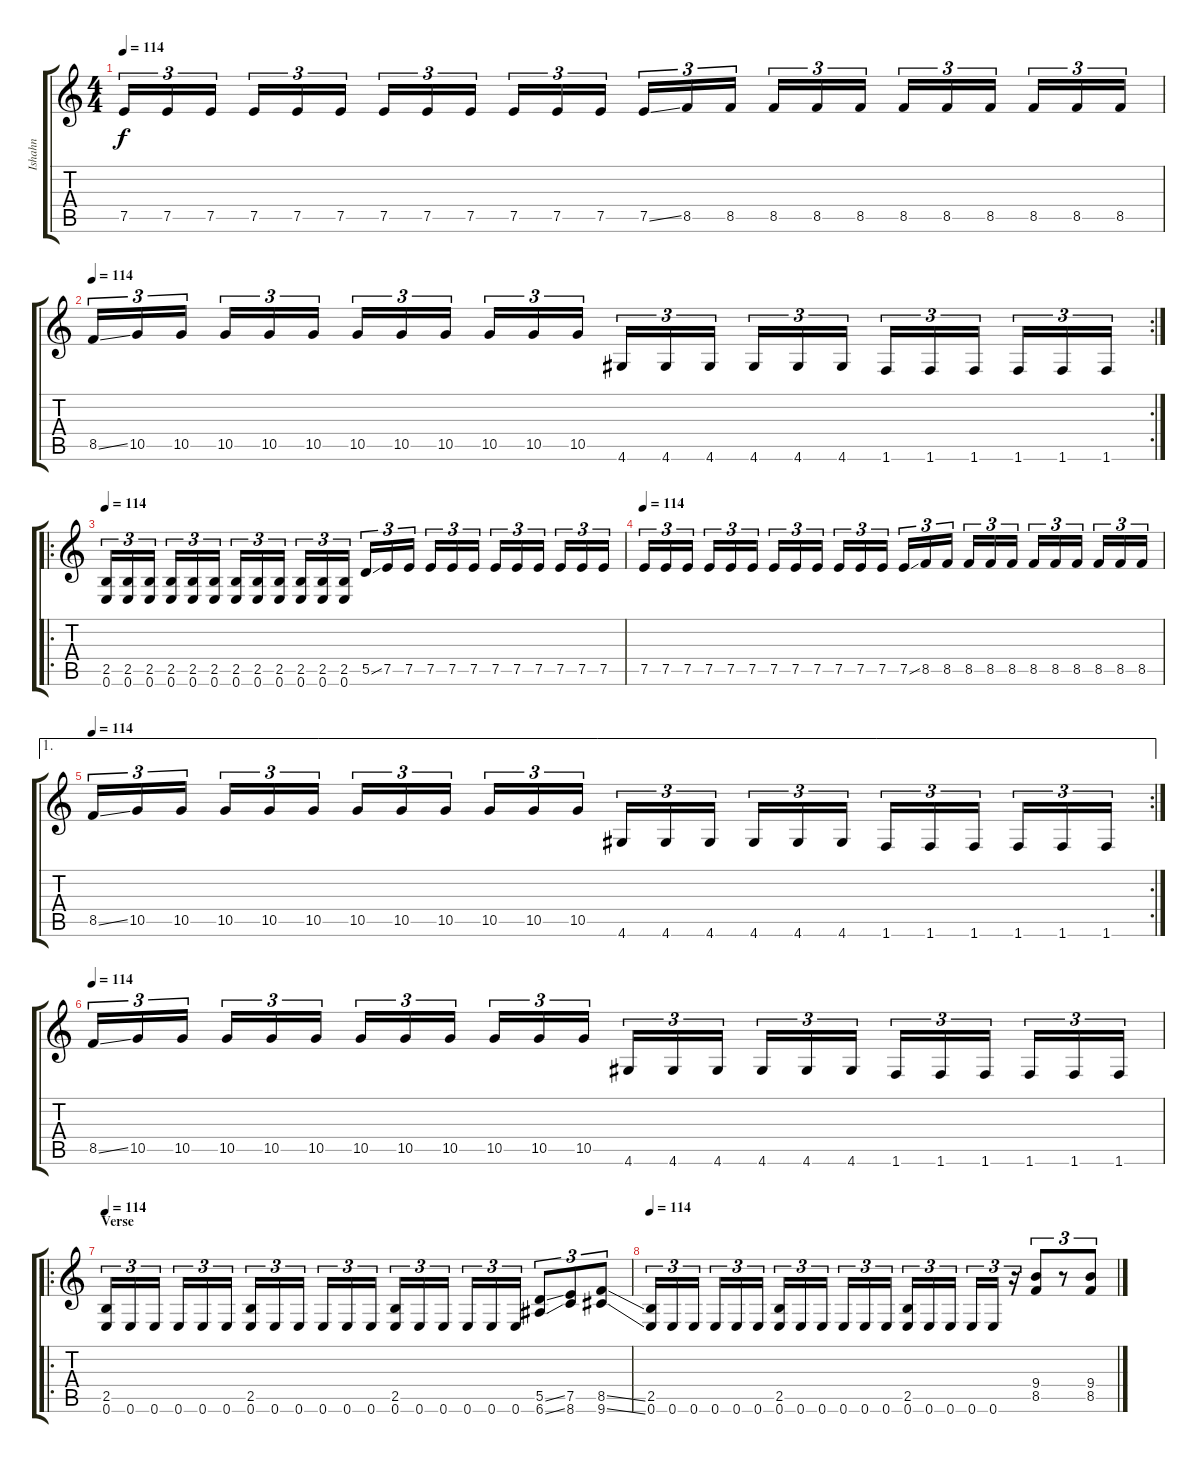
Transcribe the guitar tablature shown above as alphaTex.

\track ("Ishahn" "Ishahn") {instrument distortionguitar}
\staff {score tabs}
\tuning (E4 B3 G3 D3 A2 E2) {hide}
\ts (4 4)
\tempo 114
\clef g2
\ks c
7.5.16{tu (3 2) dy f} 7.5.16{tu (3 2)} 7.5.16{tu (3 2)} 7.5.16{tu (3 2)} 7.5.16{tu (3 2)} 7.5.16{tu (3 2)} 7.5.16{tu (3 2)} 7.5.16{tu (3 2)} 7.5.16{tu (3 2)} 7.5.16{tu (3 2)} 7.5.16{tu (3 2)} 7.5.16{tu (3 2)} 7.5{ss}.16{tu (3 2)} 8.5.16{tu (3 2)} 8.5.16{tu (3 2)} 8.5.16{tu (3 2)} 8.5.16{tu (3 2)} 8.5.16{tu (3 2)} 8.5.16{tu (3 2)} 8.5.16{tu (3 2)} 8.5.16{tu (3 2)} 8.5.16{tu (3 2)} 8.5.16{tu (3 2)} 8.5.16{tu (3 2)} |
\rc 2
\tempo 114
8.5{ss}.16{tu (3 2)} 10.5.16{tu (3 2)} 10.5.16{tu (3 2)} 10.5.16{tu (3 2)} 10.5.16{tu (3 2)} 10.5.16{tu (3 2)} 10.5.16{tu (3 2)} 10.5.16{tu (3 2)} 10.5.16{tu (3 2)} 10.5.16{tu (3 2)} 10.5.16{tu (3 2)} 10.5.16{tu (3 2)} 4.6.16{tu (3 2)} 4.6.16{tu (3 2)} 4.6.16{tu (3 2)} 4.6.16{tu (3 2)} 4.6.16{tu (3 2)} 4.6.16{tu (3 2)} 1.6.16{tu (3 2)} 1.6.16{tu (3 2)} 1.6.16{tu (3 2)} 1.6.16{tu (3 2)} 1.6.16{tu (3 2)} 1.6.16{tu (3 2)} |
\ro
\tempo 114
(2.5 0.6).16{tu (3 2)} (2.5 0.6).16{tu (3 2)} (2.5 0.6).16{tu (3 2)} (2.5 0.6).16{tu (3 2)} (2.5 0.6).16{tu (3 2)} (2.5 0.6).16{tu (3 2)} (2.5 0.6).16{tu (3 2)} (2.5 0.6).16{tu (3 2)} (2.5 0.6).16{tu (3 2)} (2.5 0.6).16{tu (3 2)} (2.5 0.6).16{tu (3 2)} (2.5 0.6).16{tu (3 2)} 5.5{ss}.16{tu (3 2)} 7.5.16{tu (3 2)} 7.5.16{tu (3 2)} 7.5.16{tu (3 2)} 7.5.16{tu (3 2)} 7.5.16{tu (3 2)} 7.5.16{tu (3 2)} 7.5.16{tu (3 2)} 7.5.16{tu (3 2)} 7.5.16{tu (3 2)} 7.5.16{tu (3 2)} 7.5.16{tu (3 2)} |
\tempo 114
7.5.16{tu (3 2)} 7.5.16{tu (3 2)} 7.5.16{tu (3 2)} 7.5.16{tu (3 2)} 7.5.16{tu (3 2)} 7.5.16{tu (3 2)} 7.5.16{tu (3 2)} 7.5.16{tu (3 2)} 7.5.16{tu (3 2)} 7.5.16{tu (3 2)} 7.5.16{tu (3 2)} 7.5.16{tu (3 2)} 7.5{ss}.16{tu (3 2)} 8.5.16{tu (3 2)} 8.5.16{tu (3 2)} 8.5.16{tu (3 2)} 8.5.16{tu (3 2)} 8.5.16{tu (3 2)} 8.5.16{tu (3 2)} 8.5.16{tu (3 2)} 8.5.16{tu (3 2)} 8.5.16{tu (3 2)} 8.5.16{tu (3 2)} 8.5.16{tu (3 2)} |
\ae 1
\rc 2
\tempo 114
8.5{ss}.16{tu (3 2)} 10.5.16{tu (3 2)} 10.5.16{tu (3 2)} 10.5.16{tu (3 2)} 10.5.16{tu (3 2)} 10.5.16{tu (3 2)} 10.5.16{tu (3 2)} 10.5.16{tu (3 2)} 10.5.16{tu (3 2)} 10.5.16{tu (3 2)} 10.5.16{tu (3 2)} 10.5.16{tu (3 2)} 4.6.16{tu (3 2)} 4.6.16{tu (3 2)} 4.6.16{tu (3 2)} 4.6.16{tu (3 2)} 4.6.16{tu (3 2)} 4.6.16{tu (3 2)} 1.6.16{tu (3 2)} 1.6.16{tu (3 2)} 1.6.16{tu (3 2)} 1.6.16{tu (3 2)} 1.6.16{tu (3 2)} 1.6.16{tu (3 2)} |
\tempo 114
8.5{ss}.16{tu (3 2)} 10.5.16{tu (3 2)} 10.5.16{tu (3 2)} 10.5.16{tu (3 2)} 10.5.16{tu (3 2)} 10.5.16{tu (3 2)} 10.5.16{tu (3 2)} 10.5.16{tu (3 2)} 10.5.16{tu (3 2)} 10.5.16{tu (3 2)} 10.5.16{tu (3 2)} 10.5.16{tu (3 2)} 4.6.16{tu (3 2)} 4.6.16{tu (3 2)} 4.6.16{tu (3 2)} 4.6.16{tu (3 2)} 4.6.16{tu (3 2)} 4.6.16{tu (3 2)} 1.6.16{tu (3 2)} 1.6.16{tu (3 2)} 1.6.16{tu (3 2)} 1.6.16{tu (3 2)} 1.6.16{tu (3 2)} 1.6.16{tu (3 2)} |
\ro
\section ("" "Verse")
\tempo 114
(2.5 0.6).16{tu (3 2)} 0.6.16{tu (3 2)} 0.6.16{tu (3 2)} 0.6.16{tu (3 2)} 0.6.16{tu (3 2)} 0.6.16{tu (3 2)} (2.5 0.6).16{tu (3 2)} 0.6.16{tu (3 2)} 0.6.16{tu (3 2)} 0.6.16{tu (3 2)} 0.6.16{tu (3 2)} 0.6.16{tu (3 2)} (2.5 0.6).16{tu (3 2)} 0.6.16{tu (3 2)} 0.6.16{tu (3 2)} 0.6.16{tu (3 2)} 0.6.16{tu (3 2)} 0.6.16{tu (3 2)} (5.5{ss} 6.6{ss}).8{tu (3 2)} (7.5 8.6).8{tu (3 2)} (8.5{ss} 9.6{ss}).8{tu (3 2)} |
\tempo 114
(2.5 0.6).16{tu (3 2)} 0.6.16{tu (3 2)} 0.6.16{tu (3 2)} 0.6.16{tu (3 2)} 0.6.16{tu (3 2)} 0.6.16{tu (3 2)} (2.5 0.6).16{tu (3 2)} 0.6.16{tu (3 2)} 0.6.16{tu (3 2)} 0.6.16{tu (3 2)} 0.6.16{tu (3 2)} 0.6.16{tu (3 2)} (2.5 0.6).16{tu (3 2)} 0.6.16{tu (3 2)} 0.6.16{tu (3 2)} 0.6.16{tu (3 2)} 0.6.16{tu (3 2)} r.16{tu (3 2)} (9.4 8.5).8{tu (3 2)} r.8{tu (3 2)} (9.4 8.5).8{tu (3 2)}
